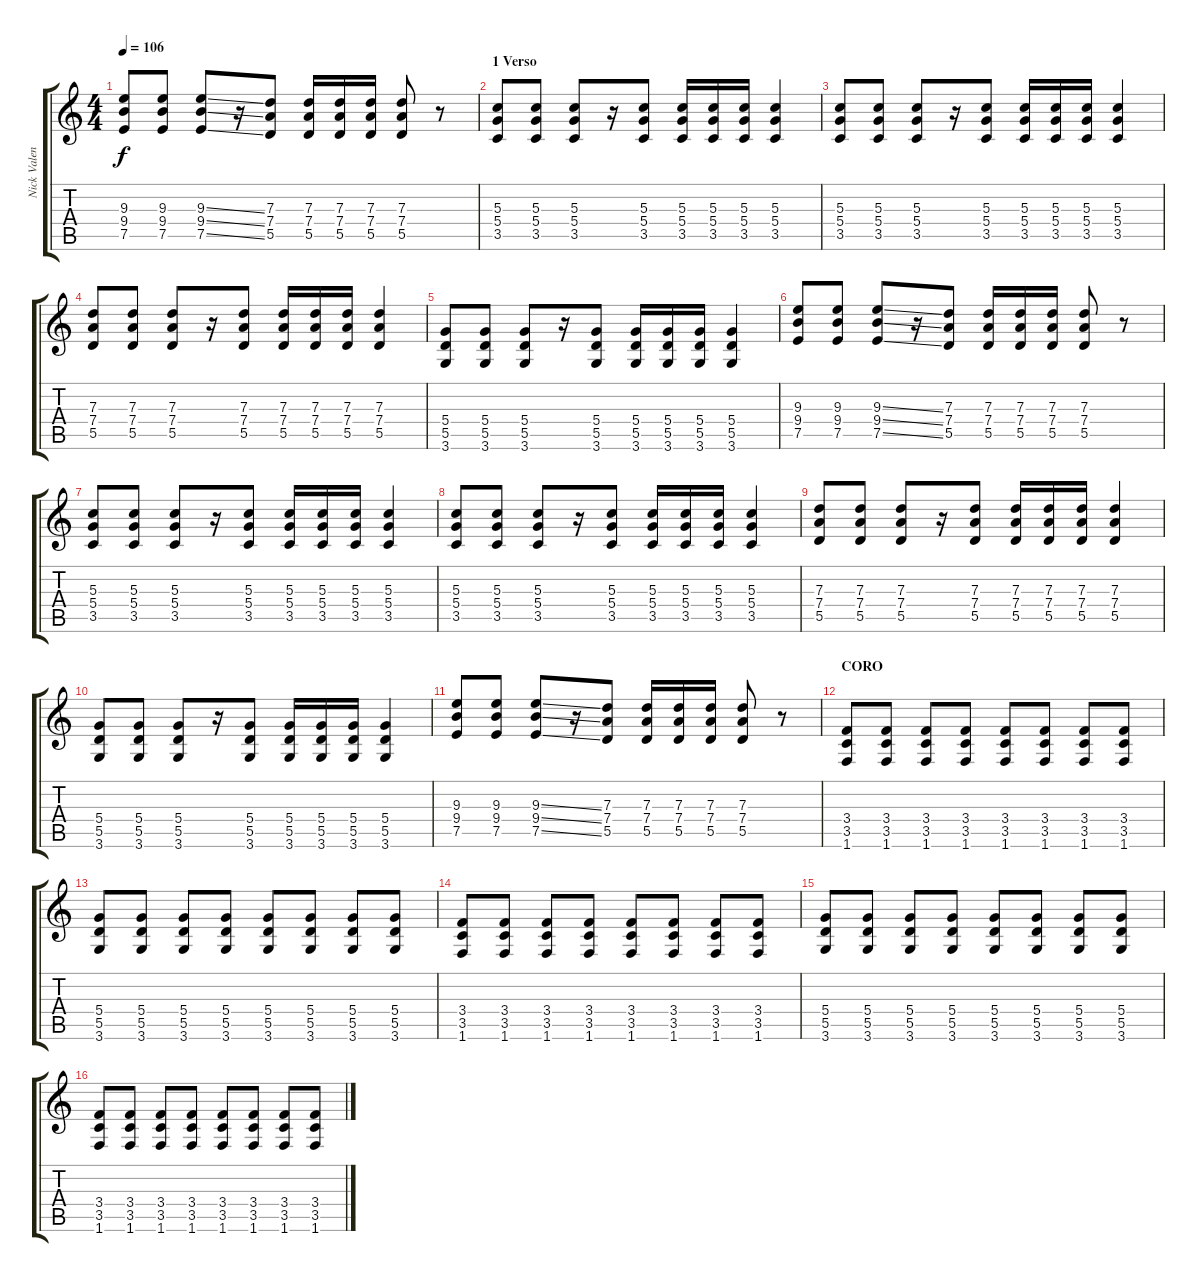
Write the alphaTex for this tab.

\track ("Nick Valensi" "Nick Valen") {instrument distortionguitar}
\staff {score tabs}
\tuning (E4 B3 G3 D3 A2 E2) {hide}
\ts (4 4)
\tempo 106
\clef g2
\ks c
(9.3 9.4 7.5).8{dy f} (9.3 9.4 7.5).8 (9.3{ss} 9.4{ss} 7.5{ss}).8 r.16 (7.3 7.4 5.5).8 (7.3 7.4 5.5).16 (7.3 7.4 5.5).16 (7.3 7.4 5.5).16 (7.3 7.4 5.5).8 r.8 |
\section ("" "1 Verso")
(5.3 5.4 3.5).8 (5.3 5.4 3.5).8 (5.3 5.4 3.5).8 r.16 (5.3 5.4 3.5).8 (5.3 5.4 3.5).16 (5.3 5.4 3.5).16 (5.3 5.4 3.5).16 (5.3 5.4 3.5).4 |
(5.3 5.4 3.5).8 (5.3 5.4 3.5).8 (5.3 5.4 3.5).8 r.16 (5.3 5.4 3.5).8 (5.3 5.4 3.5).16 (5.3 5.4 3.5).16 (5.3 5.4 3.5).16 (5.3 5.4 3.5).4 |
(7.3 7.4 5.5).8 (7.3 7.4 5.5).8 (7.3 7.4 5.5).8 r.16 (7.3 7.4 5.5).8 (7.3 7.4 5.5).16 (7.3 7.4 5.5).16 (7.3 7.4 5.5).16 (7.3 7.4 5.5).4 |
(5.4 5.5 3.6).8 (5.4 5.5 3.6).8 (5.4 5.5 3.6).8 r.16 (5.4 5.5 3.6).8 (5.4 5.5 3.6).16 (5.4 5.5 3.6).16 (5.4 5.5 3.6).16 (5.4 5.5 3.6).4 |
(9.3 9.4 7.5).8 (9.3 9.4 7.5).8 (9.3{ss} 9.4{ss} 7.5{ss}).8 r.16 (7.3 7.4 5.5).8 (7.3 7.4 5.5).16 (7.3 7.4 5.5).16 (7.3 7.4 5.5).16 (7.3 7.4 5.5).8 r.8 |
(5.3 5.4 3.5).8 (5.3 5.4 3.5).8 (5.3 5.4 3.5).8 r.16 (5.3 5.4 3.5).8 (5.3 5.4 3.5).16 (5.3 5.4 3.5).16 (5.3 5.4 3.5).16 (5.3 5.4 3.5).4 |
(5.3 5.4 3.5).8 (5.3 5.4 3.5).8 (5.3 5.4 3.5).8 r.16 (5.3 5.4 3.5).8 (5.3 5.4 3.5).16 (5.3 5.4 3.5).16 (5.3 5.4 3.5).16 (5.3 5.4 3.5).4 |
(7.3 7.4 5.5).8 (7.3 7.4 5.5).8 (7.3 7.4 5.5).8 r.16 (7.3 7.4 5.5).8 (7.3 7.4 5.5).16 (7.3 7.4 5.5).16 (7.3 7.4 5.5).16 (7.3 7.4 5.5).4 |
(5.4 5.5 3.6).8 (5.4 5.5 3.6).8 (5.4 5.5 3.6).8 r.16 (5.4 5.5 3.6).8 (5.4 5.5 3.6).16 (5.4 5.5 3.6).16 (5.4 5.5 3.6).16 (5.4 5.5 3.6).4 |
(9.3 9.4 7.5).8 (9.3 9.4 7.5).8 (9.3{ss} 9.4{ss} 7.5{ss}).8 r.16 (7.3 7.4 5.5).8 (7.3 7.4 5.5).16 (7.3 7.4 5.5).16 (7.3 7.4 5.5).16 (7.3 7.4 5.5).8 r.8 |
\section ("" "CORO")
(3.4 3.5 1.6).8 (3.4 3.5 1.6).8 (3.4 3.5 1.6).8 (3.4 3.5 1.6).8 (3.4 3.5 1.6).8 (3.4 3.5 1.6).8 (3.4 3.5 1.6).8 (3.4 3.5 1.6).8 |
(5.4 5.5 3.6).8 (5.4 5.5 3.6).8 (5.4 5.5 3.6).8 (5.4 5.5 3.6).8 (5.4 5.5 3.6).8 (5.4 5.5 3.6).8 (5.4 5.5 3.6).8 (5.4 5.5 3.6).8 |
(3.4 3.5 1.6).8 (3.4 3.5 1.6).8 (3.4 3.5 1.6).8 (3.4 3.5 1.6).8 (3.4 3.5 1.6).8 (3.4 3.5 1.6).8 (3.4 3.5 1.6).8 (3.4 3.5 1.6).8 |
(5.4 5.5 3.6).8 (5.4 5.5 3.6).8 (5.4 5.5 3.6).8 (5.4 5.5 3.6).8 (5.4 5.5 3.6).8 (5.4 5.5 3.6).8 (5.4 5.5 3.6).8 (5.4 5.5 3.6).8 |
(3.4 3.5 1.6).8 (3.4 3.5 1.6).8 (3.4 3.5 1.6).8 (3.4 3.5 1.6).8 (3.4 3.5 1.6).8 (3.4 3.5 1.6).8 (3.4 3.5 1.6).8 (3.4 3.5 1.6).8
